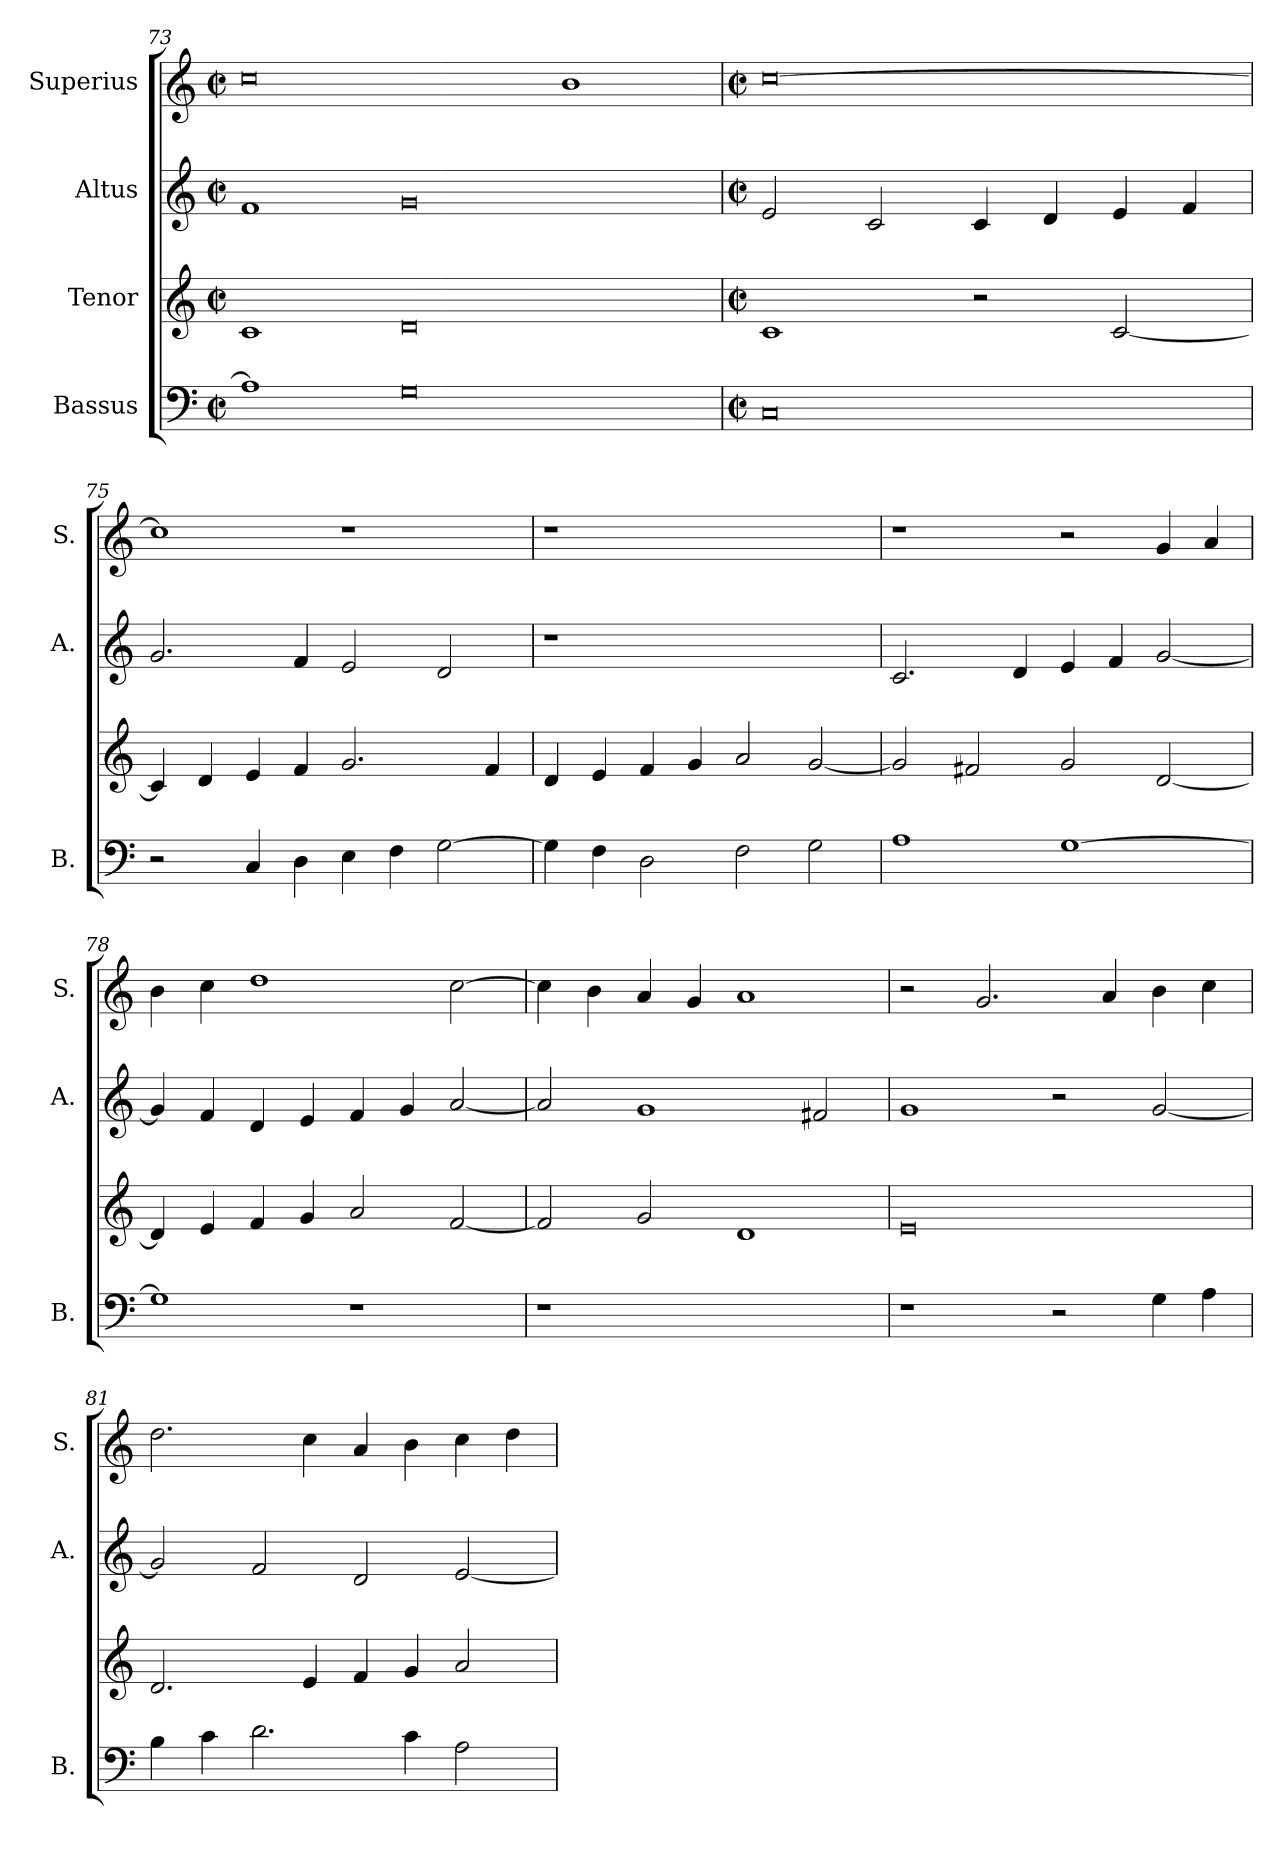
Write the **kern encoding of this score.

**kern	**kern	**kern	**kern
*part4	*part3	*part2	*part1
*staff4	*staff3	*staff2	*staff1
*I"Bassus	*I"Tenor	*I"Altus	*I"Superius
*I'B.	*	*I'A.	*I'S.
*clefF4	*clefG2	*clefG2	*clefG2
*k[]	*k[]	*k[]	*k[]
*C:	*C:	*C:	*C:
*M2/2	*M2/2	*M2/2	*M2/2
*met(c|)	*met(c|)	*met(c|)	*met(c|)
=73	=73	=73	=73
1Ai]	1ci	1fi	0cci
0Gi	0di	0gi	.
.	.	.	1bi
!!LO:LB:g=z
=74	=74	=74	=74
*M2/2	*M2/2	*M2/2	*M2/2
*met(c|)	*met(c|)	*met(c|)	*met(c|)
0Ci	1ci	2ei/	[>0cci
.	.	2ci/	.
.	2r	4ci/	.
.	.	4di/	.
.	[<2ci/	4ei/	.
.	.	4fi/	.
=75	=75	=75	=75
2r	4ci/]	2.gi/	1cci]
.	4di/	.	.
4Ci/	4ei/	.	.
4Di\	4fi/	4fi/	.
4Ei\	2.gi/	2ei/	1r
4Fi\	.	.	.
[>2Gi\	.	2di/	.
.	4fi/	.	.
=76	=76	=76	=76
!	!	!LO:N:vis=1	!LO:N:vis=1
4Gi\]	4di/	1r	1r
4Fi\	4ei/	.	.
2Di\	4fi/	.	.
.	4gi/	.	.
2Fi\	2ai/	1ryy	1ryy
2Gi\	[<2gi/	.	.
=77	=77	=77	=77
1Ai	2gi/]	2.ci/	1r
.	2f#Xi/	.	.
.	.	4di/	.
[>1Gi	2gi/	4ei/	2r
.	.	4fi/	.
.	[<2di/	[<2gi/	4gi/
.	.	.	4ai/
!!LO:PB:g=z
=78	=78	=78	=78
1Gi]	4di/]	4gi/]	4bi\
.	4ei/	4fi/	4cci\
.	4fi/	4di/	1ddi
.	4gi/	4ei/	.
1r	2ai/	4fi/	.
.	.	4gi/	.
.	[<2fi/	[<2ai/	[>2cci\
=79	=79	=79	=79
!LO:N:vis=1	!	!	!
1r	2fi/]	2ai/]	4cci\]
.	.	.	4bi\
.	2gi/	1gi	4ai/
.	.	.	4gi/
1ryy	1di	.	1ai
.	.	2f#Xi/	.
=80	=80	=80	=80
1r	0ei	1gi	2r
.	.	.	2.gi/
2r	.	2r	.
.	.	.	4ai/
4Gi\	.	[<2gi/	4bi\
4Ai\	.	.	4cci\
=81	=81	=81	=81
4Bi\	2.di/	2gi/]	2.ddi\
4ci\	.	.	.
2.di\	.	2fi/	.
.	4ei/	.	4cci\
.	4fi/	2di/	4ai/
4ci\	4gi/	.	4bi\
2Ai\	2ai/	[<2ei/	4cci\
.	.	.	4ddi\
=	=	=	=
*-	*-	*-	*-
